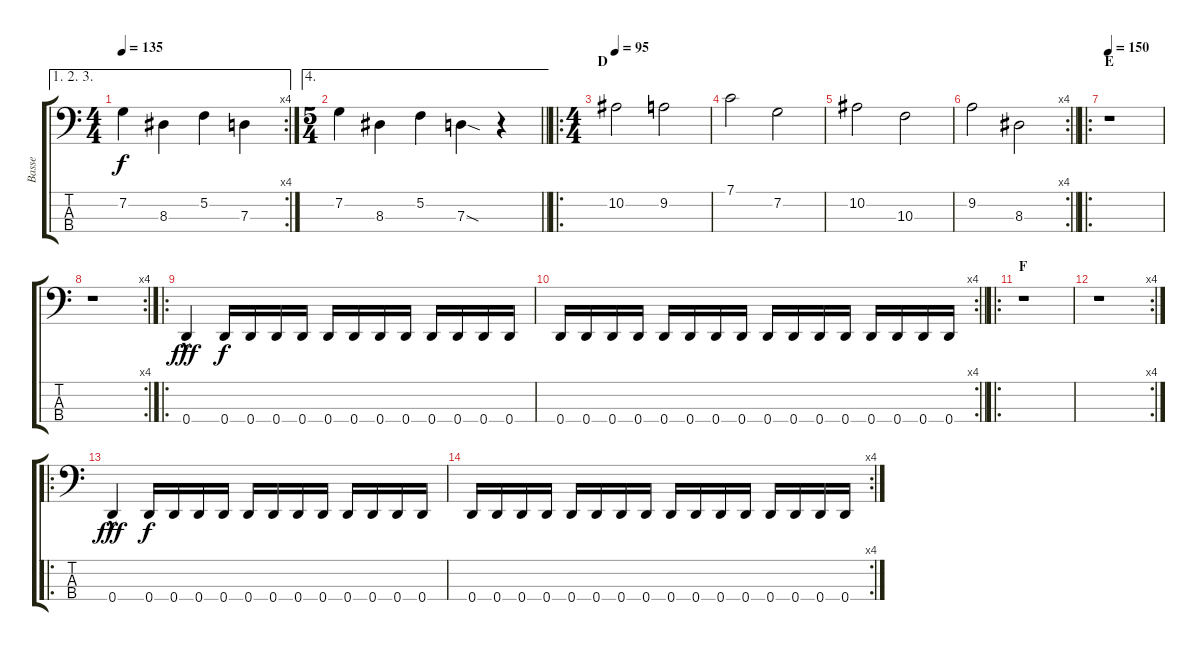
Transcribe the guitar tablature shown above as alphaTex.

\track ("Basse" "Basse") {instrument electricbassfinger}
\staff {score tabs}
\tuning (F2 C2 G1 D1) {hide}
\ae (1 2 3)
\rc 4
\ts (4 4)
\tempo 135
\clef f4
\ks c
7.2.4{dy f} 8.3.4 5.2.4 7.3.4 |
\ae 4
\ts (5 4)
\barLineRight lightlight
7.2.4 8.3.4 5.2.4 7.3{sod}.4 r.4 |
\ro
\ts (4 4)
\section ("" "D")
\tempo 95
10.2.2 9.2.2 |
7.1.2 7.2.2 |
10.2.2 10.3.2 |
\rc 4
\barLineRight lightlight
9.2.2 8.3.2 |
\ro
\section ("" "E")
\tempo 150
r.1 |
\rc 4
r.1 |
\ro
0.4{hac}.4{dy fff} 0.4.16{dy f} 0.4.16 0.4.16 0.4.16 0.4.16 0.4.16 0.4.16 0.4.16 0.4.16 0.4.16 0.4.16 0.4.16 |
\rc 4
\barLineRight lightlight
0.4.16 0.4.16 0.4.16 0.4.16 0.4.16 0.4.16 0.4.16 0.4.16 0.4.16 0.4.16 0.4.16 0.4.16 0.4.16 0.4.16 0.4.16 0.4.16 |
\ro
\section ("" "F")
r.1 |
\rc 4
r.1 |
\ro
0.4{hac}.4{dy fff} 0.4.16{dy f} 0.4.16 0.4.16 0.4.16 0.4.16 0.4.16 0.4.16 0.4.16 0.4.16 0.4.16 0.4.16 0.4.16 |
\rc 4
0.4.16 0.4.16 0.4.16 0.4.16 0.4.16 0.4.16 0.4.16 0.4.16 0.4.16 0.4.16 0.4.16 0.4.16 0.4.16 0.4.16 0.4.16 0.4.16
